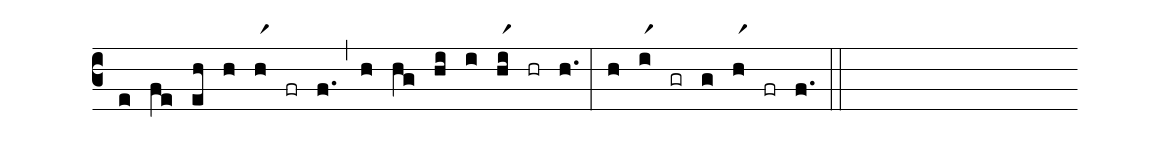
%%
(c3)
(e) (fe) (eh)
(h) (hr1) (fr) (f.)  (,)
(h) (hg) (hi) (i) (hir1) (hr) (h.) (:)
(h) (ir1) (gr) (g) (hr1) (fr) (f.) (::)
